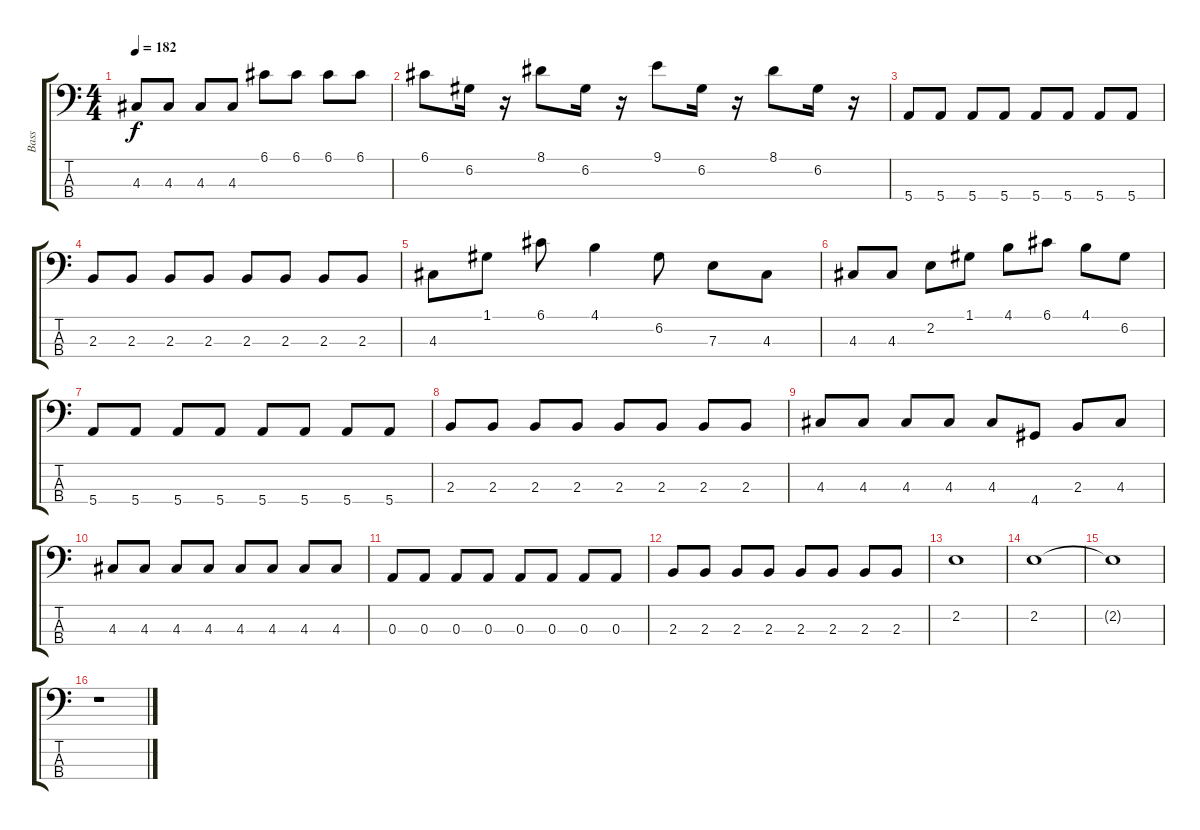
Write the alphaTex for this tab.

\track ("Bass" "Bass") {instrument electricbasspick}
\staff {score tabs}
\tuning (G2 D2 A1 E1) {hide}
\ts (4 4)
\tempo 182
\clef f4
\ks c
4.3.8{dy f} 4.3.8 4.3.8 4.3.8 6.1.8 6.1.8 6.1.8 6.1.8 |
6.1.8 6.2.16 r.16 8.1.8 6.2.16 r.16 9.1.8 6.2.16 r.16 8.1.8 6.2.16 r.16 |
5.4.8 5.4.8 5.4.8 5.4.8 5.4.8 5.4.8 5.4.8 5.4.8 |
2.3.8 2.3.8 2.3.8 2.3.8 2.3.8 2.3.8 2.3.8 2.3.8 |
4.3.8 1.1.8 6.1.8 4.1.4 6.2.8 7.3.8 4.3.8 |
4.3.8 4.3.8 2.2.8 1.1.8 4.1.8 6.1.8 4.1.8 6.2.8 |
5.4.8 5.4.8 5.4.8 5.4.8 5.4.8 5.4.8 5.4.8 5.4.8 |
2.3.8 2.3.8 2.3.8 2.3.8 2.3.8 2.3.8 2.3.8 2.3.8 |
4.3.8 4.3.8 4.3.8 4.3.8 4.3.8 4.4.8 2.3.8 4.3.8 |
4.3.8 4.3.8 4.3.8 4.3.8 4.3.8 4.3.8 4.3.8 4.3.8 |
0.3.8 0.3.8 0.3.8 0.3.8 0.3.8 0.3.8 0.3.8 0.3.8 |
2.3.8 2.3.8 2.3.8 2.3.8 2.3.8 2.3.8 2.3.8 2.3.8 |
2.2.1 |
2.2.1 |
2.2{t}.1 |
r.1
